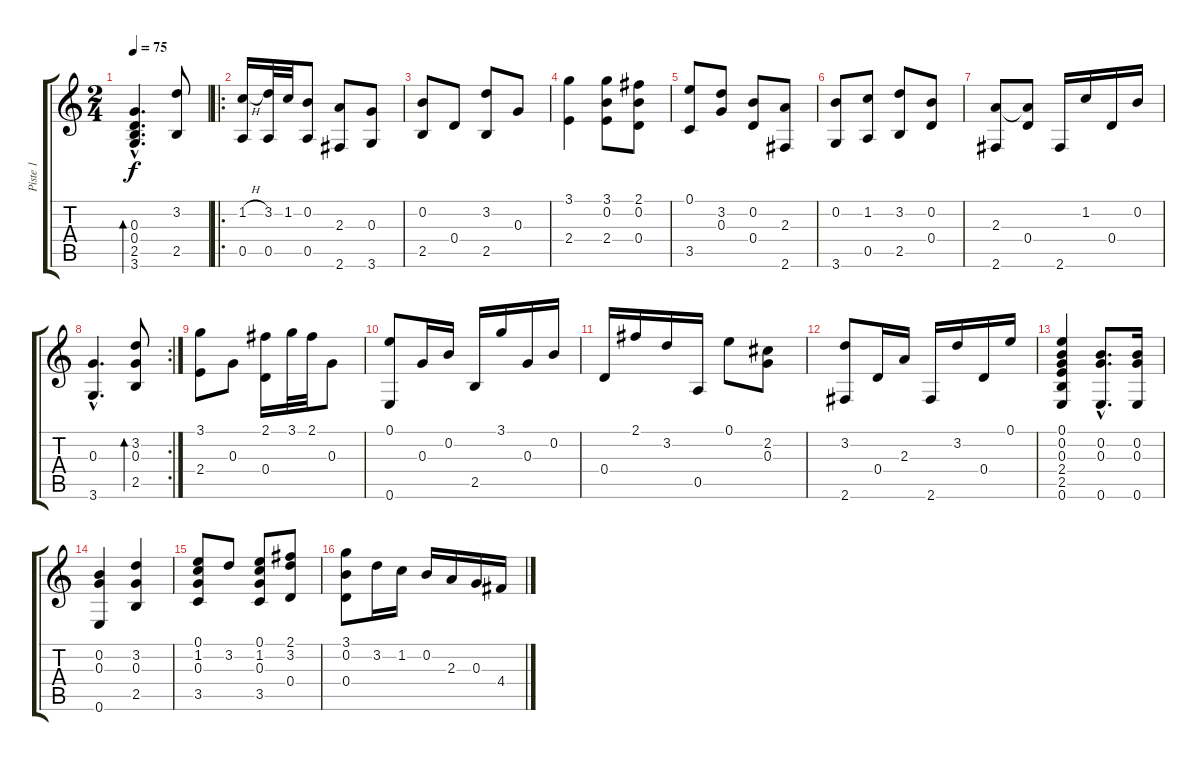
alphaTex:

\track ("Piste 1" "Piste 1") {instrument acousticguitarsteel}
\staff {score tabs}
\tuning (E4 B3 G3 D3 A2 E2) {hide}
\ts (2 4)
\tempo 75
\clef g2
\ks c
(0.3{hac} 0.4{hac} 2.5{hac} 3.6{hac}).4{d bd 240 dy f instrument acousticguitarsteel} (3.2 2.5).8 |
\ro
(1.2{h} 0.5).16 (3.2 0.5).32 1.2.32 (0.2 0.5).8 (2.3 2.6).8 (0.3 3.6).8 |
(0.2 2.5).8 0.4.8 (3.2 2.5).8 0.3.8 |
(3.1 2.4).4 (3.1 0.2 2.4).8 (2.1 0.2 0.4).8 |
(0.1 3.5).8 (3.2 0.3).8 (0.2 0.4).8 (2.3 2.6).8 |
(0.2 3.6).8 (1.2 0.5).8 (3.2 2.5).8 (0.2 0.4).8 |
(2.3 2.6).8 (2.3{t} 0.4).8 2.6.16 1.2.16 0.4.16 0.2.16 |
\rc 2
(0.3{hac} 3.6{hac}).4{d} (3.2 0.3 2.5).8{bd 240} |
(3.1 2.4).8 0.3.8 (2.1 0.4).16 3.1.32 2.1.32 0.3.8 |
(0.1 0.6).8 0.3.16 0.2.16 2.5.16 3.1.16 0.3.16 0.2.16 |
0.4.16 2.1.16 3.2.16 0.5.16 0.1.8 (2.2 0.3).8 |
(3.2 2.6).8 0.4.16 2.3.16 2.6.16 3.2.16 0.4.16 0.1.16 |
(0.1 0.2 0.3 2.4 2.5 0.6).4 (0.2{hac} 0.3{hac} 0.6{hac}).8{d} (0.2 0.3 0.6).16 |
(0.2 0.3 0.6).4 (3.2 0.3 2.5).4 |
(0.1 1.2 0.3 3.5).8 3.2.8 (0.1 1.2 0.3 3.5).8 (2.1 3.2 0.4).8 |
(3.1 0.2 0.4).8 3.2.16 1.2.16 0.2.16 2.3.16 0.3.16 4.4.16
